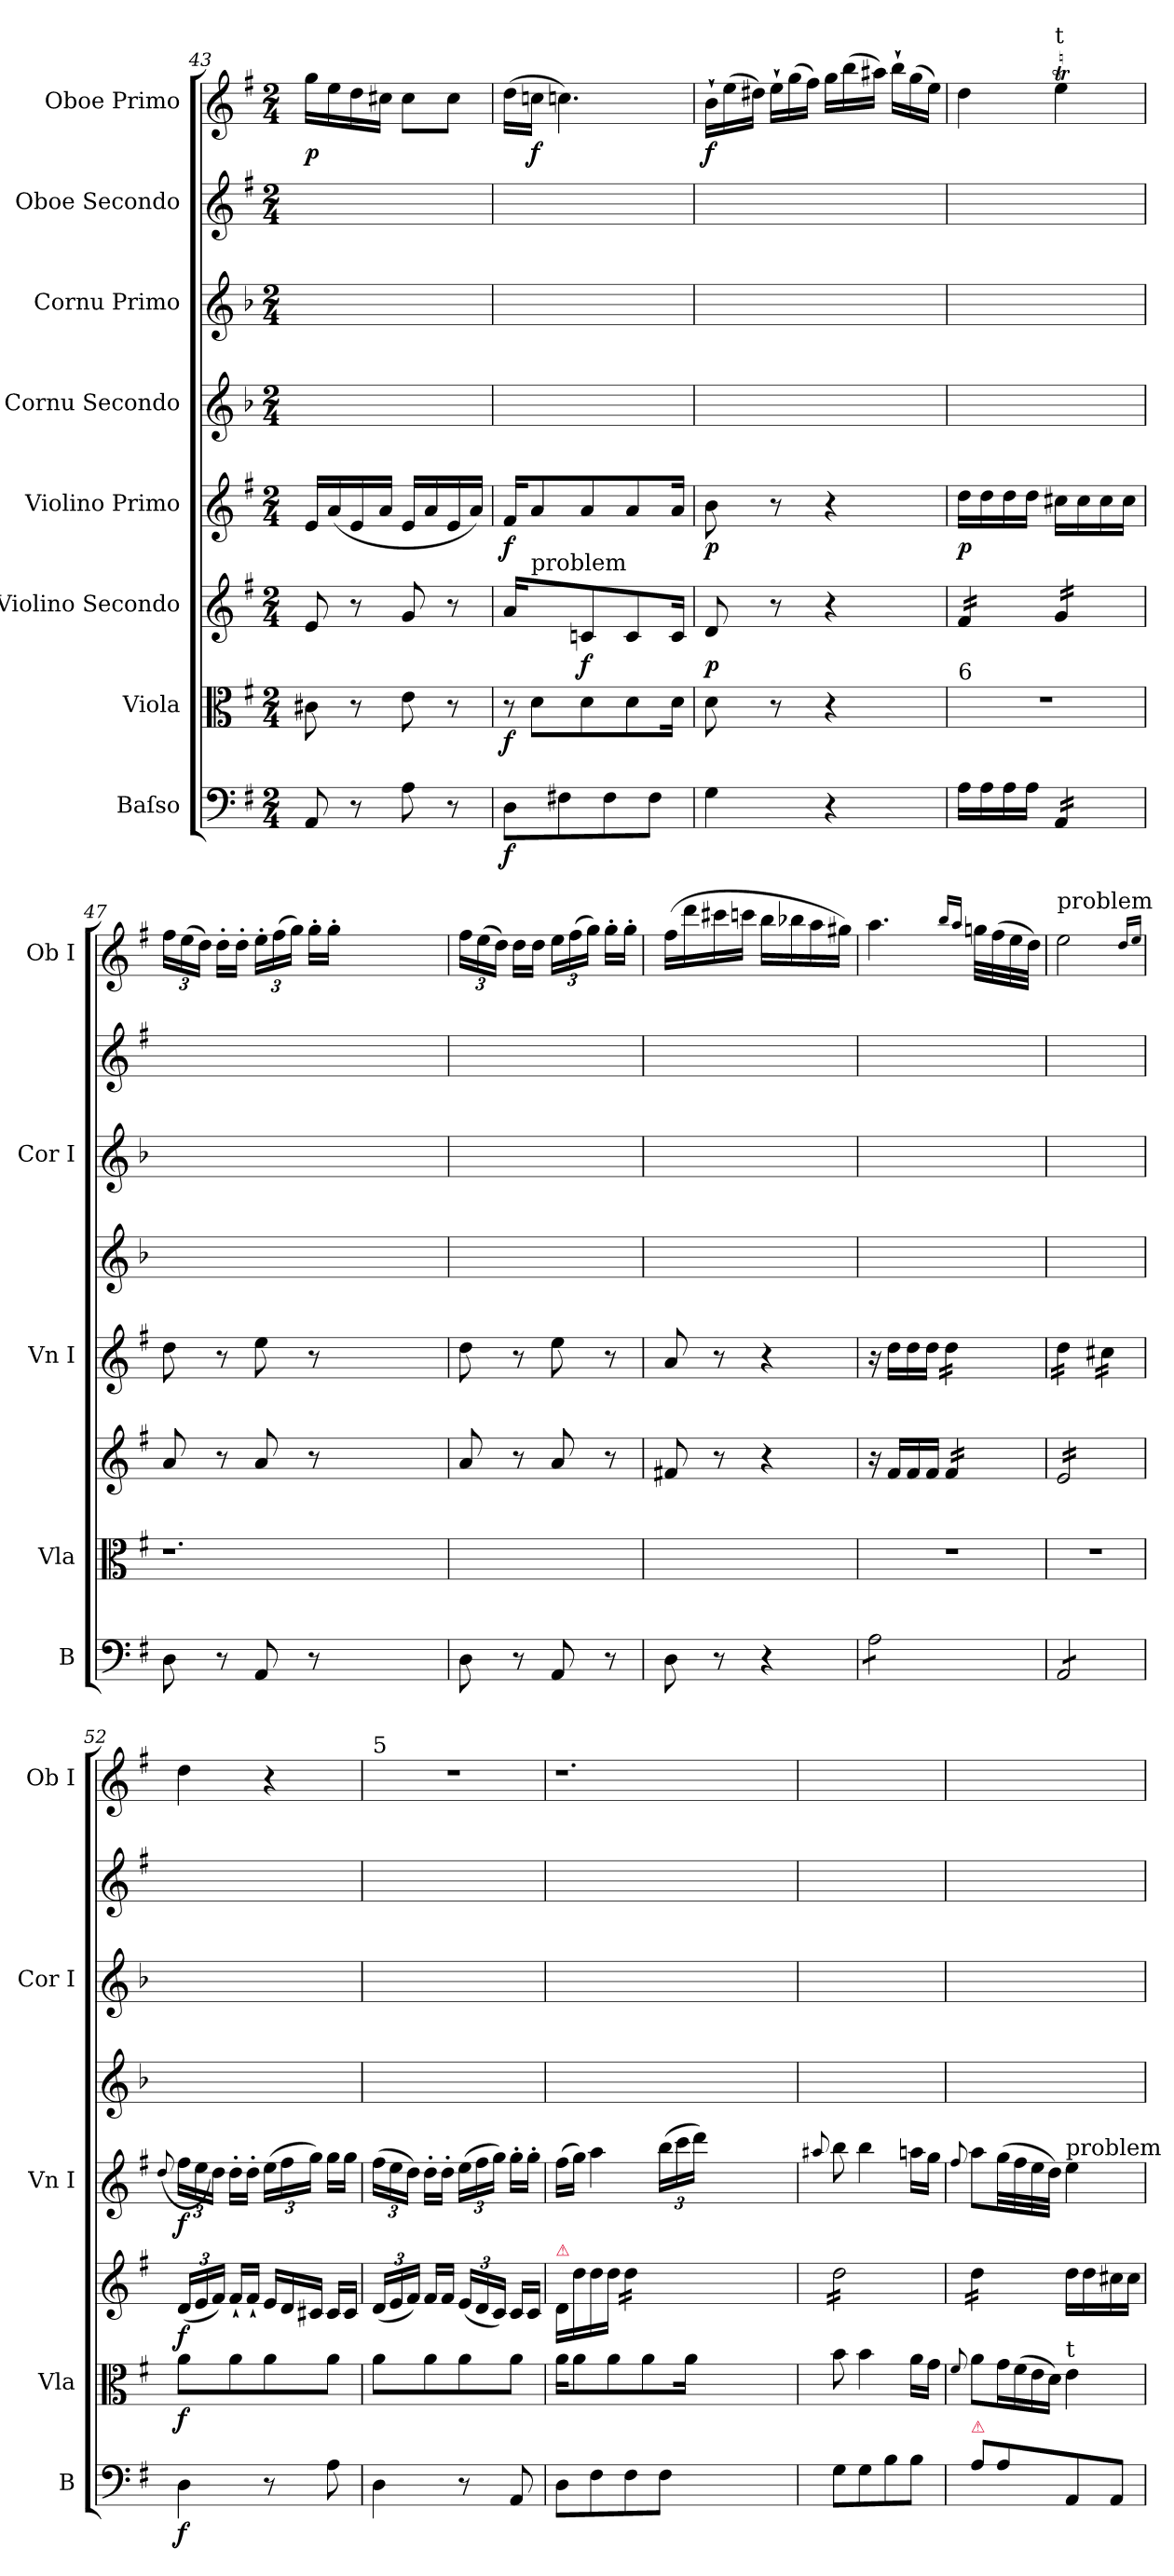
**kern	**dynam	**kern	**dynam	**kern	**dynam	**kern	**dynam	**kern	**kern	**kern	**kern	**dynam
*part8	*part8	*part7	*part7	*part6	*part6	*part5	*part5	*part4	*part3	*part2	*part1	*part1
*staff8	*staff8	*staff7	*staff7	*staff6	*staff6	*staff5	*staff5	*staff4	*staff3	*staff2	*staff1	*staff1
*I"Baſso	*	*I"Viola	*	*I"Violino Secondo	*	*I"Violino Primo	*	*I"Cornu Secondo	*I"Cornu Primo	*I"Oboe Secondo	*I"Oboe Primo	*
*I'B	*	*I'Vla	*	*	*	*I'Vn I	*	*	*I'Cor I	*	*I'Ob I	*
*clefF4	*	*clefC3	*	*clefG2	*	*clefG2	*	*clefG2	*clefG2	*clefG2	*clefG2	*
*	*	*	*	*	*	*	*	*ITrd-1c-2	*ITrd-1c-2	*	*	*
*k[f#]	*	*k[f#]	*	*k[f#]	*	*k[f#]	*	*k[f#]	*k[f#]	*k[f#]	*k[f#]	*
*G:	*	*G:	*	*G:	*	*G:	*	*	*	*G:	*G:	*
*M2/4	*	*M2/4	*	*M2/4	*	*M2/4	*	*M2/4	*M2/4	*M2/4	*M2/4	*
=43	=43	=43	=43	=43	=43	=43	=43	=43	=43	=43	=43	=43
8AA/	.	8c#X\	.	8e/	.	16e/LL	.	2ryy	2ryy	2ryy	16gg\LL	p
.	.	.	.	.	.	(16a/	.	.	.	.	16ee\	.
8r	.	8r	.	8r	.	16e/	.	.	.	.	16dd\	.
.	.	.	.	.	.	16a/JJ	.	.	.	.	16cc#X\JJ	.
8A\	.	8e\	.	8g/	.	16e/LL	.	.	.	.	8cc#\L	.
.	.	.	.	.	.	16a/	.	.	.	.	.	.
8r	.	8r	.	8r	.	16e/	.	.	.	.	8cc#\J	.
.	.	.	.	.	.	16a/JJ)	.	.	.	.	.	.
=44	=44	=44	=44	=44	=44	=44	=44	=44	=44	=44	=44	=44
!	!	!LO:N:vis=8	!	!	!	!	!	!	!	!	!	!
8D\L	f	16r	f	16a/KL	.	16f#/KL	f	2ryy	2ryy	2ryy	(16dd\LL	.
!	!	!	!	!LO:TX:a:t=problem	!	!	!	!	!	!	!	!
.	.	8d\L	.	8c/yy	.	8a/	.	.	.	.	16ccn\JJ	f
8F#X\	.	.	.	.	.	.	.	.	.	.	4.ccn\)	.
.	.	8d\	.	8cn/	f	8a/	.	.	.	.	.	.
8F#\	.	.	.	.	.	.	.	.	.	.	.	.
.	.	8d\	.	8c/	.	8a/	.	.	.	.	.	.
8F#\J	.	.	.	.	.	.	.	.	.	.	.	.
.	.	16d\Jk	.	16c/Jk	.	16a/Jk	.	.	.	.	.	.
=45	=45	=45	=45	=45	=45	=45	=45	=45	=45	=45	=45	=45
*	*	*	*	*	*	*	*	*	*	*	*Xtuplet	*
4G\	.	8d\	.	8d/	p	8b\	p.	2ryy	2ryy	2ryy	24b`\LL	f
.	.	.	.	.	.	.	.	.	.	.	(24ee\	.
.	.	.	.	.	.	.	.	.	.	.	24dd#X\JJ)	.
.	.	8r	.	8r	.	8r	.	.	.	.	24ee`\LL	.
.	.	.	.	.	.	.	.	.	.	.	(24gg\	.
.	.	.	.	.	.	.	.	.	.	.	24ff#\JJ)	.
4r	.	4r	.	4r	.	4r	.	.	.	.	24gg\LL	.
.	.	.	.	.	.	.	.	.	.	.	(24bb\	.
.	.	.	.	.	.	.	.	.	.	.	24aa#X\JJ)	.
.	.	.	.	.	.	.	.	.	.	.	24bb`\LL	.
.	.	.	.	.	.	.	.	.	.	.	(24gg\	.
.	.	.	.	.	.	.	.	.	.	.	24ee\JJ)	.
=46	=46	=46	=46	=46	=46	=46	=46	=46	=46	=46	=46	=46
!	!	!LO:TX:a:t=6	!	!	!	!	!	!	!	!	!	!
*	*	*	*	*tremolo	*	*	*	*	*	*	*	*
16A\LL	.	2r	.	16f#/LL	.	16dd\LL	p.	2ryy	2ryy	2ryy	4dd\	.
16A\	.	.	.	16f#/	.	16dd\	.	.	.	.	.	.
16A\	.	.	.	16f#/	.	16dd\	.	.	.	.	.	.
16A\JJ	.	.	.	16f#/JJ	.	16dd\JJ	.	.	.	.	.	.
!	!	!	!	!	!	!	!	!	!	!	!LO:TX:a:t=t	!
*tremolo	*	*	*	*	*	*	*	*	*	*	*	*
16AA/LL	.	.	.	16g/LL	.	16cc#X\LL	.	.	.	.	4eet\	.
16AA/	.	.	.	16g/	.	16cc#\	.	.	.	.	.	.
16AA/	.	.	.	16g/	.	16cc#\	.	.	.	.	.	.
16AA/JJ	.	.	.	16g/JJ	.	16cc#\JJ	.	.	.	.	.	.
*	*	*	*	*Xtremolo	*	*	*	*	*	*	*	*
*Xtremolo	*	*	*	*	*	*	*	*	*	*	*	*
=47	=47	=47	=47	=47	=47	=47	=47	=47	=47	=47	=47	=47
*	*	*	*	*	*	*	*	*	*	*	*tuplet	*
8D\	.	1.r	.	8a/	.	8dd\	.	2ryy	2ryy	2ryy	24ff#\LL	.
.	.	.	.	.	.	.	.	.	.	.	(24ee\	.
.	.	.	.	.	.	.	.	.	.	.	24dd\JJ)	.
8r	.	.	.	8r	.	8r	.	.	.	.	16dd'\LL	.
.	.	.	.	.	.	.	.	.	.	.	16dd'\JJ	.
8AA/	.	.	.	8a/	.	8ee\	.	.	.	.	24ee'\LL	.
.	.	.	.	.	.	.	.	.	.	.	(24ff#\	.
.	.	.	.	.	.	.	.	.	.	.	24gg\JJ)	.
8r	.	.	.	8r	.	8r	.	.	.	.	16gg'\LL	.
.	.	.	.	.	.	.	.	.	.	.	16gg'\JJ	.
1ryy	.	.	.	1ryy	.	1ryy	.	1ryy	1ryy	1ryy	1ryy	.
=48	=48	=48	=48	=48	=48	=48	=48	=48	=48	=48	=48	=48
8D\	.	2ryy	.	8a/	.	8dd\	.	2ryy	2ryy	2ryy	24ff#\LL	.
.	.	.	.	.	.	.	.	.	.	.	(24ee\	.
.	.	.	.	.	.	.	.	.	.	.	24dd\JJ)	.
8r	.	.	.	8r	.	8r	.	.	.	.	16dd\LL	.
.	.	.	.	.	.	.	.	.	.	.	16dd\JJ	.
8AA/	.	.	.	8a/	.	8ee\	.	.	.	.	24ee\LL	.
.	.	.	.	.	.	.	.	.	.	.	(24ff#\	.
.	.	.	.	.	.	.	.	.	.	.	24gg\JJ)	.
8r	.	.	.	8r	.	8r	.	.	.	.	16gg'\LL	.
.	.	.	.	.	.	.	.	.	.	.	16gg'\JJ	.
=49	=49	=49	=49	=49	=49	=49	=49	=49	=49	=49	=49	=49
8D\	.	2ryy	.	8f#X/	.	8a/	.	2ryy	2ryy	2ryy	(16ff#\LL	.
.	.	.	.	.	.	.	.	.	.	.	16ddd\	.
8r	.	.	.	8r	.	8r	.	.	.	.	16ccc#X\	.
.	.	.	.	.	.	.	.	.	.	.	16cccn\JJ	.
4r	.	.	.	4r	.	4r	.	.	.	.	16bb\LL	.
.	.	.	.	.	.	.	.	.	.	.	16bb-X\	.
.	.	.	.	.	.	.	.	.	.	.	16aa\	.
.	.	.	.	.	.	.	.	.	.	.	16gg#X\JJ)	.
=50	=50	=50	=50	=50	=50	=50	=50	=50	=50	=50	=50	=50
*tremolo	*	*	*	*	*	*	*	*	*	*	*	*
8A\L	.	2r	.	16r	.	16r	.	2ryy	2ryy	2ryy	4.aa\	.
.	.	.	.	16f#/LL	.	16dd\LL	.	.	.	.	.	.
8A\	.	.	.	16f#/	.	16dd\	.	.	.	.	.	.
.	.	.	.	16f#/JJ	.	16dd\JJ	.	.	.	.	.	.
*	*	*	*	*tremolo	*	*	*	*	*	*	*	*
*	*	*	*	*	*	*tremolo	*	*	*	*	*	*
8A\	.	.	.	16f#/LL	.	16dd\LL	.	.	.	.	.	.
.	.	.	.	16f#/	.	16dd\	.	.	.	.	.	.
.	.	.	.	.	.	.	.	.	.	.	16qqbb/LL	.
.	.	.	.	.	.	.	.	.	.	.	16qqaa/JJ	.
8A\J	.	.	.	16f#/	.	16dd\	.	.	.	.	32ggn\LLL	.
.	.	.	.	.	.	.	.	.	.	.	(32ff#\	.
.	.	.	.	16f#/JJ	.	16dd\JJ	.	.	.	.	32ee\	.
.	.	.	.	.	.	.	.	.	.	.	32dd\JJJ)	.
=51	=51	=51	=51	=51	=51	=51	=51	=51	=51	=51	=51	=51
!	!	!	!	!	!	!	!	!	!	!	!LO:TX:a:t=problem	!
8AA/L	.	2r	.	16e/LL	.	16dd\LL	.	2ryy	2ryy	2ryy	2ee\	.
.	.	.	.	16e/	.	16dd\	.	.	.	.	.	.
8AA/	.	.	.	16e/	.	16dd\	.	.	.	.	.	.
.	.	.	.	16e/	.	16dd\JJ	.	.	.	.	.	.
8AA/	.	.	.	16e/	.	16cc#X\LL	.	.	.	.	.	.
.	.	.	.	16e/	.	16cc#X\	.	.	.	.	.	.
8AA/J	.	.	.	16e/	.	16cc#X\	.	.	.	.	.	.
*Xtremolo	*	*	*	*	*	*	*	*	*	*	*	*
.	.	.	.	16e/JJ	.	16cc#X\JJ	.	.	.	.	.	.
*	*	*	*	*	*	*Xtremolo	*	*	*	*	*	*
*	*	*	*	*Xtremolo	*	*	*	*	*	*	*	*
.	.	.	.	.	.	.	.	.	.	.	16qqdd/LL	.
.	.	.	.	.	.	.	.	.	.	.	16qqee/JJ	.
=52	=52	=52	=52	=52	=52	=52	=52	=52	=52	=52	=52	=52
.	.	.	.	.	.	(8qqdd/	.	.	.	.	.	.
4D\	f	8a\L	f	(24d/LL	f	24ff#\LL	f	2ryy	2ryy	2ryy	4dd\	.
.	.	.	.	24e/	.	24ee\	.	.	.	.	.	.
.	.	.	.	24f#/JJ)	.	24dd\JJ)	.	.	.	.	.	.
.	.	8a\	.	16f#`/LL	.	16dd'\LL	.	.	.	.	.	.
.	.	.	.	16f#`/JJ	.	16dd'\JJ	.	.	.	.	.	.
*	*	*	*	*Xtuplet	*	*	*	*	*	*	*	*
8r	.	8a\	.	24e/LL	.	(24ee\LL	.	.	.	.	4r	.
.	.	.	.	24d/	.	24ff#\	.	.	.	.	.	.
.	.	.	.	24c#X/JJ	.	24gg\JJ)	.	.	.	.	.	.
8A\	.	8a\J	.	16c#/LL	.	16gg\LL	.	.	.	.	.	.
.	.	.	.	16c#/JJ	.	16gg\JJ	.	.	.	.	.	.
=53	=53	=53	=53	=53	=53	=53	=53	=53	=53	=53	=53	=53
*	*	*	*	*tuplet	*	*	*	*	*	*	*	*
!	!	!	!	!	!	!	!	!	!	!	!LO:TX:a:t=5	!
4D\	.	8a\L	.	(24d/LL	.	(24ff#\LL	.	2ryy	2ryy	2ryy	2r	.
.	.	.	.	24e/	.	24ee\	.	.	.	.	.	.
.	.	.	.	24f#/JJ)	.	24dd\JJ)	.	.	.	.	.	.
.	.	8a\	.	16f#/LL	.	16dd'\LL	.	.	.	.	.	.
.	.	.	.	16f#/JJ	.	16dd'\JJ	.	.	.	.	.	.
8r	.	8a\	.	(24e/LL	.	(24ee\LL	.	.	.	.	.	.
.	.	.	.	24d/	.	24ff#\	.	.	.	.	.	.
.	.	.	.	24c/JJ)	.	24gg\JJ)	.	.	.	.	.	.
8AA/	.	8a\J	.	16c/LL	.	16gg'\LL	.	.	.	.	.	.
.	.	.	.	16c/JJ	.	16gg'\JJ	.	.	.	.	.	.
=54	=54	=54	=54	=54	=54	=54	=54	=54	=54	=54	=54	=54
!	!	!	!	!LO:TX:a:color=crimson:t=⚠	!	!	!	!	!	!	!	!
8D\L	.	16a\KL	.	16d/LL	.	(16ff#\LL	.	2ryy	2ryy	2ryy	1.r	.
.	.	8a\	.	16dd\	.	16gg\JJ)	.	.	.	.	.	.
8F#\	.	.	.	16dd\	.	4aa\	.	.	.	.	.	.
.	.	8a\	.	16dd\JJ	.	.	.	.	.	.	.	.
*	*	*	*	*tremolo	*	*	*	*	*	*	*	*
8F#\	.	.	.	16dd\LL	.	.	.	.	.	.	.	.
.	.	8a\	.	16dd\	.	.	.	.	.	.	.	.
8F#\J	.	.	.	16dd\	.	(24bb\LL	.	.	.	.	.	.
.	.	.	.	.	.	24ccc\	.	.	.	.	.	.
.	.	16a\Jk	.	16dd\JJ	.	.	.	.	.	.	.	.
.	.	.	.	.	.	24ddd\JJ)	.	.	.	.	.	.
1ryy	.	1ryy	.	1ryy	.	1ryy	.	1ryy	1ryy	1ryy	.	.
=55	=55	=55	=55	=55	=55	=55	=55	=55	=55	=55	=55	=55
.	.	.	.	.	.	8qqaa#X/	.	.	.	.	.	.
8G\L	.	8b\	.	16dd\LL	.	8bb\	.	2ryy	2ryy	2ryy	2ryy	.
.	.	.	.	16dd\	.	.	.	.	.	.	.	.
8G\	.	4b\	.	16dd\	.	4bb\	.	.	.	.	.	.
.	.	.	.	16dd\	.	.	.	.	.	.	.	.
8B\	.	.	.	16dd\	.	.	.	.	.	.	.	.
.	.	.	.	16dd\	.	.	.	.	.	.	.	.
8B\J	.	16a\LL	.	16dd\	.	16aan\LL	.	.	.	.	.	.
.	.	16g\JJ	.	16dd\JJ	.	16gg\JJ	.	.	.	.	.	.
=56	=56	=56	=56	=56	=56	=56	=56	=56	=56	=56	=56	=56
.	.	8qqf#/	.	.	.	8qqff#/	.	.	.	.	.	.
!LO:TX:a:color=crimson:t=⚠	!	!	!	!	!	!	!	!	!	!	!	!
8A\L	.	8a\L	.	16dd\LL	.	8aa\L	.	2ryy	2ryy	2ryy	2ryy	.
.	.	.	.	16dd\	.	.	.	.	.	.	.	.
!	!	!LO:N:vis=16	!	!	!	!	!	!	!	!	!	!
8A\	.	32g\L	.	16dd\	.	(32gg\LL	.	.	.	.	.	.
!	!	!LO:N:vis=16	!	!	!	!	!	!	!	!	!	!
.	.	(32f#\	.	.	.	32ff#\	.	.	.	.	.	.
!	!	!LO:N:vis=16	!	!	!	!	!	!	!	!	!	!
.	.	32e\	.	16dd\JJ	.	32ee\	.	.	.	.	.	.
*	*	*	*	*Xtremolo	*	*	*	*	*	*	*	*
!	!	!LO:N:vis=16	!	!	!	!	!	!	!	!	!	!
.	.	32d\JJ)	.	.	.	32dd\JJJ)	.	.	.	.	.	.
!	!	!	!	!	!	!LO:TX:a:t=problem	!	!	!	!	!	!
!	!	!LO:TX:a:t=t	!	!	!	!	!	!	!	!	!	!
8AA/	.	4e\	.	16dd\LL	.	4ee\	.	.	.	.	.	.
.	.	.	.	16dd\	.	.	.	.	.	.	.	.
8AA/J	.	.	.	16cc#X\	.	.	.	.	.	.	.	.
.	.	.	.	16cc#\JJ	.	.	.	.	.	.	.	.
=	=	=	=	=	=	=	=	=	=	=	=	=
*-	*-	*-	*-	*-	*-	*-	*-	*-	*-	*-	*-	*-
